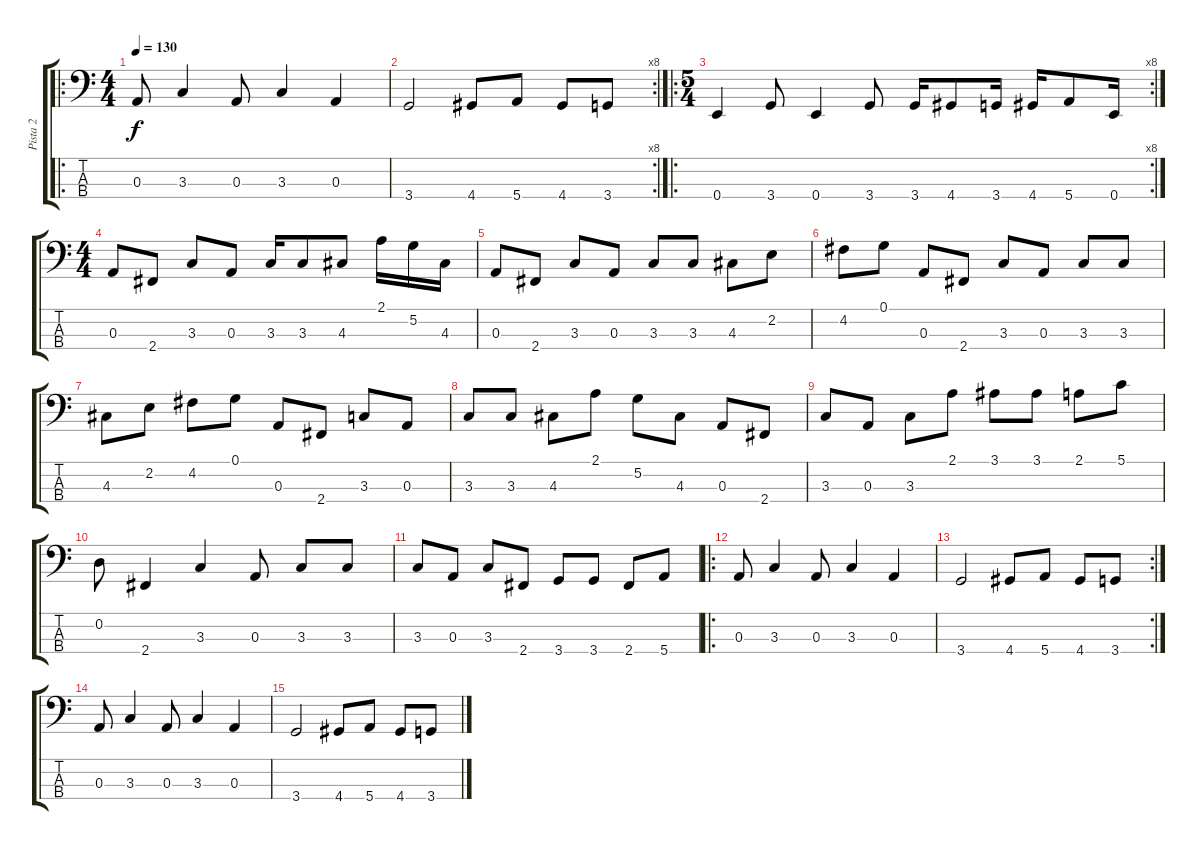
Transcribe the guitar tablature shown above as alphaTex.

\track ("Pista 2" "Pista 2") {instrument electricbassfinger}
\staff {score tabs}
\tuning (G2 D2 A1 E1) {hide}
\ro
\ts (4 4)
\tempo 130
\clef f4
\ks c
0.3.8{dy f} 3.3.4 0.3.8 3.3.4 0.3.4 |
\rc 8
3.4.2 4.4.8 5.4.8 4.4.8 3.4.8 |
\ro
\rc 8
\ts (5 4)
0.4.4 3.4.8 0.4.4 3.4.8 3.4.16 4.4.8 3.4.16 4.4.16 5.4.8 0.4.16 |
\ts (4 4)
0.3.8 2.4.8 3.3.8 0.3.8 3.3.16 3.3.8 4.3.8 2.1.16 5.2.16 4.3.16 |
0.3.8 2.4.8 3.3.8 0.3.8 3.3.8 3.3.8 4.3.8 2.2.8 |
4.2.8 0.1.8 0.3.8 2.4.8 3.3.8 0.3.8 3.3.8 3.3.8 |
4.3.8 2.2.8 4.2.8 0.1.8 0.3.8 2.4.8 3.3.8 0.3.8 |
3.3.8 3.3.8 4.3.8 2.1.8 5.2.8 4.3.8 0.3.8 2.4.8 |
3.3.8 0.3.8 3.3.8 2.1.8 3.1.8 3.1.8 2.1.8 5.1.8 |
0.2.8 2.4.4 3.3.4 0.3.8 3.3.8 3.3.8 |
3.3.8 0.3.8 3.3.8 2.4.8 3.4.8 3.4.8 2.4.8 5.4.8 |
\ro
0.3.8 3.3.4 0.3.8 3.3.4 0.3.4 |
\rc 2
3.4.2 4.4.8 5.4.8 4.4.8 3.4.8 |
0.3.8 3.3.4 0.3.8 3.3.4 0.3.4 |
3.4.2 4.4.8 5.4.8 4.4.8 3.4.8
